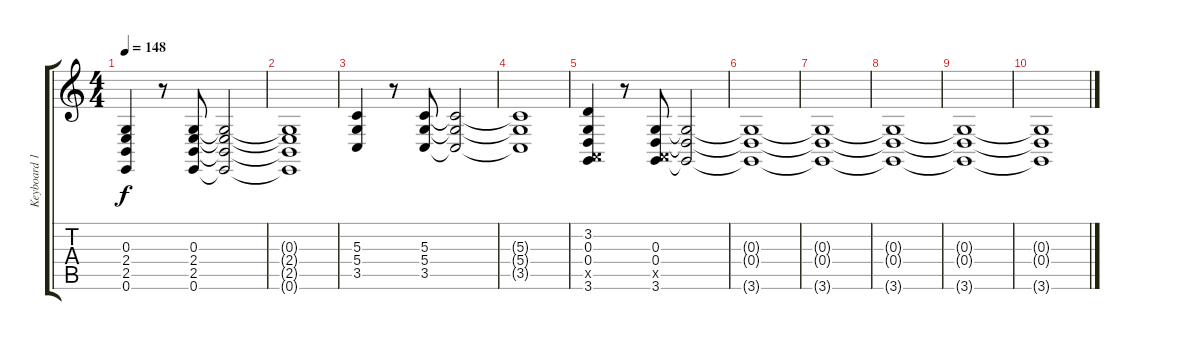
\track ("Keyboard 1" "Keyboard 1") {instrument acousticgrandpiano}
\staff {score tabs}
\tuning (E4 B3 G3 D3 A2 E2) {hide}
\ts (4 4)
\tempo 148
\clef g2
\ks c
(0.3 2.4 2.5 0.6).4{dy f} r.8 (0.3 2.4 2.5 0.6).8 (0.3{t} 2.4{t} 2.5{t} 0.6{t}).2 |
(0.3{t} 2.4{t} 2.5{t} 0.6{t}).1 |
(5.3 5.4 3.5).4 r.8 (5.3 5.4 3.5).8 (5.3{t} 5.4{t} 3.5{t}).2 |
(5.3{t} 5.4{t} 3.5{t}).1 |
(3.2 0.3 0.4 0.5{x} 3.6).4 r.8 (0.3 0.4 0.5{x} 3.6).8 (0.3{t} 0.4{t} 3.6{t}).2 |
(0.3{t} 0.4{t} 3.6{t}).1 |
(0.3{t} 0.4{t} 3.6{t}).1 |
(0.3{t} 0.4{t} 3.6{t}).1 |
(0.3{t} 0.4{t} 3.6{t}).1 |
(0.3{t} 0.4{t} 3.6{t}).1
